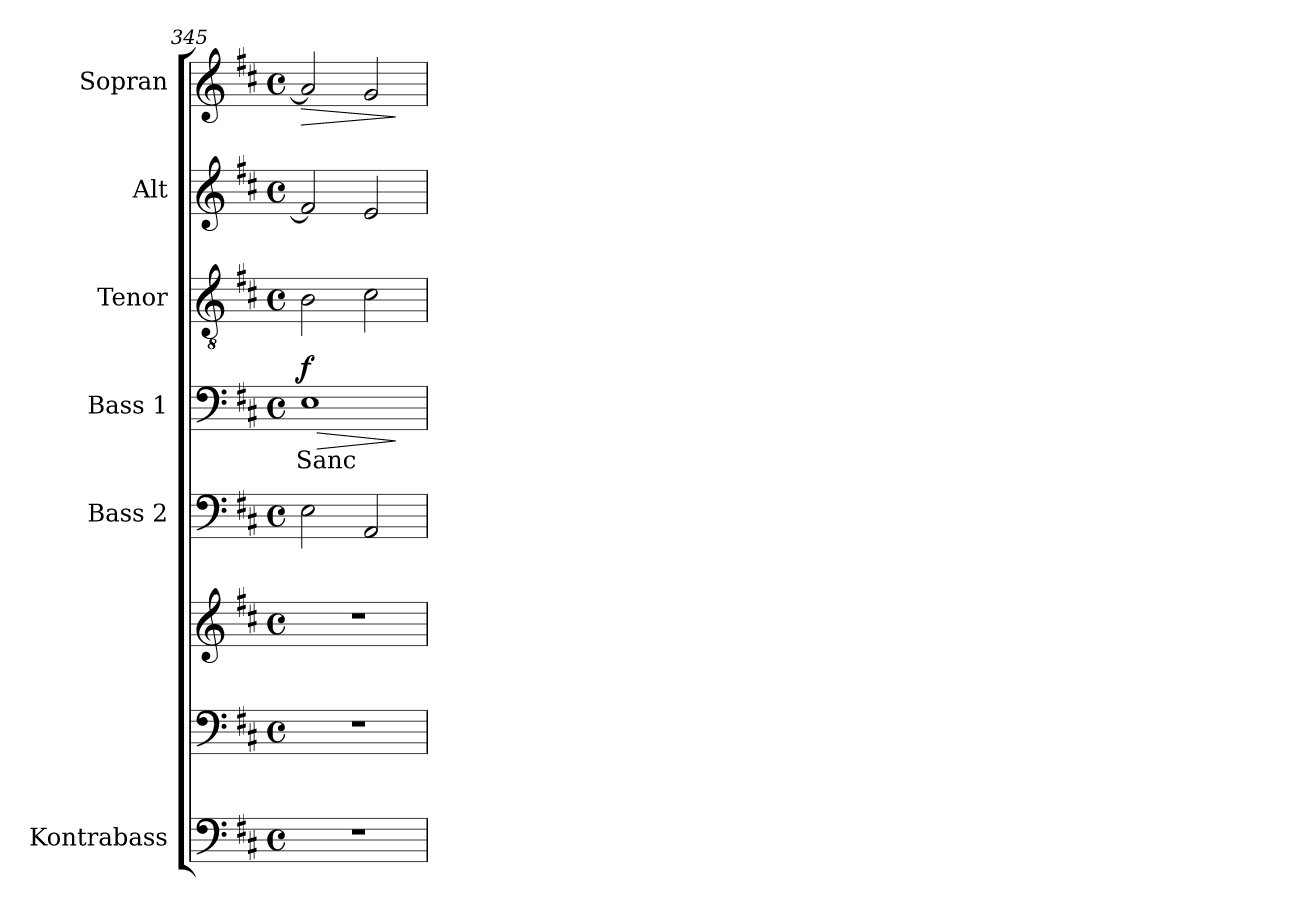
**kern	**kern	**kern	**kern	**kern	**text	**dynam	**kern	**kern	**kern	**dynam
*part7	*part6	*part6	*part5	*part4	*part4	*part4	*part3	*part2	*part1	*part1
*staff8	*staff7	*staff6	*staff5	*staff4	*staff4	*staff4	*staff3	*staff2	*staff1	*staff1
*I"Kontrabass	*	*	*I"Bass 2	*I"Bass 1	*	*	*I"Tenor	*I"Alt	*I"Sopran	*
*I'Kb.	*	*	*I'B. 2	*I'B. 1	*	*	*I'T.	*I'A.	*I'S.	*
*clefF4	*clefF4	*clefG2	*clefF4	*clefF4	*	*	*clefGv2	*clefG2	*clefG2	*
*ITrd7c12	*	*	*	*	*	*	*	*	*	*
*k[f#c#]	*k[f#c#]	*k[f#c#]	*k[f#c#]	*k[f#c#]	*	*	*k[f#c#]	*k[f#c#]	*k[f#c#]	*
*D:	*D:	*D:	*D:	*D:	*	*	*D:	*D:	*D:	*
*M4/4	*M4/4	*M4/4	*M4/4	*M4/4	*	*	*M4/4	*M4/4	*M4/4	*
*met(c)	*met(c)	*met(c)	*met(c)	*met(c)	*	*	*met(c)	*met(c)	*met(c)	*
=345	=345	=345	=345	=345	=345	=345	=345	=345	=345	=345
!	!	!	!	!	!LO:LY:b	!LO:HP:b	!	!	!	!LO:HP:b
!	!	!	!	!	!	!LO:DY:n=1:a	!	!	!	!
1r	1r	1r	2E\	1E	Sanc-	> f	2B\	2f#/]	2a/]	>
.	.	.	2AA/	.	.	.	2c#\	2e/	2g/	.
.	.	.	.	.	.	]	.	.	.	]
=	=	=	=	=	=	=	=	=	=	=
*-	*-	*-	*-	*-	*-	*-	*-	*-	*-	*-
